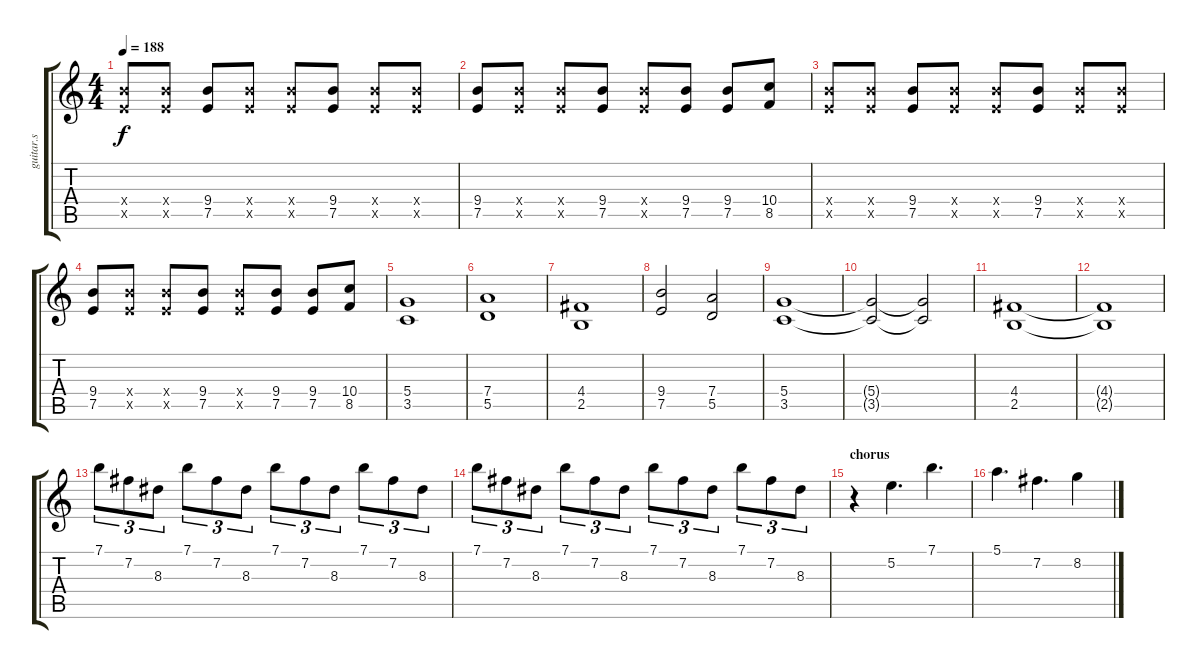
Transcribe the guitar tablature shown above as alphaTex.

\track ("guitar.s" "guitar.s") {instrument overdrivenguitar}
\staff {score tabs}
\tuning (E4 B3 G3 D3 A2 E2) {hide}
\ts (4 4)
\tempo 188
\clef g2
\ks c
(9.4{x} 7.5{x}).8{dy f} (9.4{x} 7.5{x}).8 (9.4 7.5).8 (9.4{x} 7.5{x}).8 (9.4{x} 7.5{x}).8 (9.4 7.5).8 (9.4{x} 7.5{x}).8 (9.4{x} 7.5{x}).8 |
(9.4 7.5).8 (9.4{x} 7.5{x}).8 (9.4{x} 7.5{x}).8 (9.4 7.5).8 (9.4{x} 7.5{x}).8 (9.4 7.5).8 (9.4 7.5).8 (10.4 8.5).8 |
(9.4{x} 7.5{x}).8 (9.4{x} 7.5{x}).8 (9.4 7.5).8 (9.4{x} 7.5{x}).8 (9.4{x} 7.5{x}).8 (9.4 7.5).8 (9.4{x} 7.5{x}).8 (9.4{x} 7.5{x}).8 |
(9.4 7.5).8 (9.4{x} 7.5{x}).8 (9.4{x} 7.5{x}).8 (9.4 7.5).8 (9.4{x} 7.5{x}).8 (9.4 7.5).8 (9.4 7.5).8 (10.4 8.5).8 |
(5.4 3.5).1 |
(7.4 5.5).1 |
(4.4 2.5).1 |
(9.4 7.5).2 (7.4 5.5).2 |
(5.4 3.5).1 |
(5.4{t} 3.5{t}).2 (5.4{t} 3.5{t}).2 |
(4.4 2.5).1 |
(4.4{t} 2.5{t}).1 |
7.1.8{tu (3 2)} 7.2.8{tu (3 2)} 8.3.8{tu (3 2)} 7.1.8{tu (3 2)} 7.2.8{tu (3 2)} 8.3.8{tu (3 2)} 7.1.8{tu (3 2)} 7.2.8{tu (3 2)} 8.3.8{tu (3 2)} 7.1.8{tu (3 2)} 7.2.8{tu (3 2)} 8.3.8{tu (3 2)} |
7.1.8{tu (3 2)} 7.2.8{tu (3 2)} 8.3.8{tu (3 2)} 7.1.8{tu (3 2)} 7.2.8{tu (3 2)} 8.3.8{tu (3 2)} 7.1.8{tu (3 2)} 7.2.8{tu (3 2)} 8.3.8{tu (3 2)} 7.1.8{tu (3 2)} 7.2.8{tu (3 2)} 8.3.8{tu (3 2)} |
\section ("" "chorus")
r.4 5.2.4{d} 7.1.4{d} |
5.1.4{d} 7.2.4{d} 8.2.4
